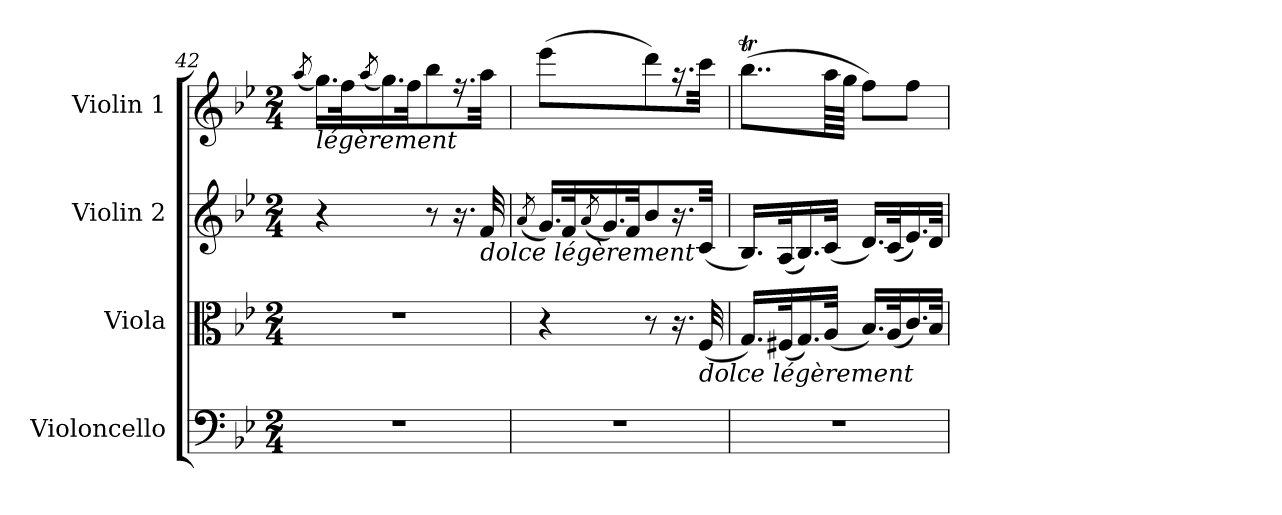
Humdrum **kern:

**kern	**kern	**kern	**kern
*part4	*part3	*part2	*part1
*staff4	*staff3	*staff2	*staff1
*I"Violoncello	*I"Viola	*I"Violin 2	*I"Violin 1
*I'Vc	*I'Vla	*I'Vln	*I'Vln
!!LO:LB:g=z
*clefF4	*clefC3	*clefG2	*clefG2
*k[b-e-]	*k[b-e-]	*k[b-e-]	*k[b-e-]
*M2/4	*M2/4	*M2/4	*M2/4
=42	=42	=42	=42
.	.	.	(8qaa/
!	!	!	!LO:TX:b:i:t=légèrement
2r	2r	4r	16.gg\LL)
.	.	.	32ff\K
.	.	.	(8qaa/
.	.	.	16.gg\)
.	.	.	32ff\JJk
.	.	8r	8bb-\L
.	.	16.r	16.r
!	!	!LO:TX:b:i:t=dolce légèrement	!
.	.	32f/	32aa\JJk
=43	=43	=43	=43
.	.	(8qa/	.
2r	4r	16.g/LL)	(4eee-\
.	.	32f/K	.
.	.	(8qa/	.
.	.	16.g/)	.
.	.	32f/JJk	.
.	8r	8b-/L	8ddd\L)
.	16.r	16.r	16.r
!	!LO:TX:b:i:t=dolce légèrement	!	!
.	(32F/	(32c/JJk	32ccc\JJk
=44	=44	=44	=44
2r	16.G/LL)	16.B-/LL)	(8..bb-T\L
.	(32F#X/K	(32A/K	.
.	16.G/)	16.B-/)	.
.	(32A/JJk	(32c/JJk	64aa\LLL
.	.	.	64gg\JJJJ
.	16.B-/LL)	16.d/LL)	8ff\L)
.	(32A/K	(32c/K	.
.	16.c/)	16.e-/)	8ff\J
.	32B-/JJk	32d/JJk	.
=	=	=	=
*-	*-	*-	*-
